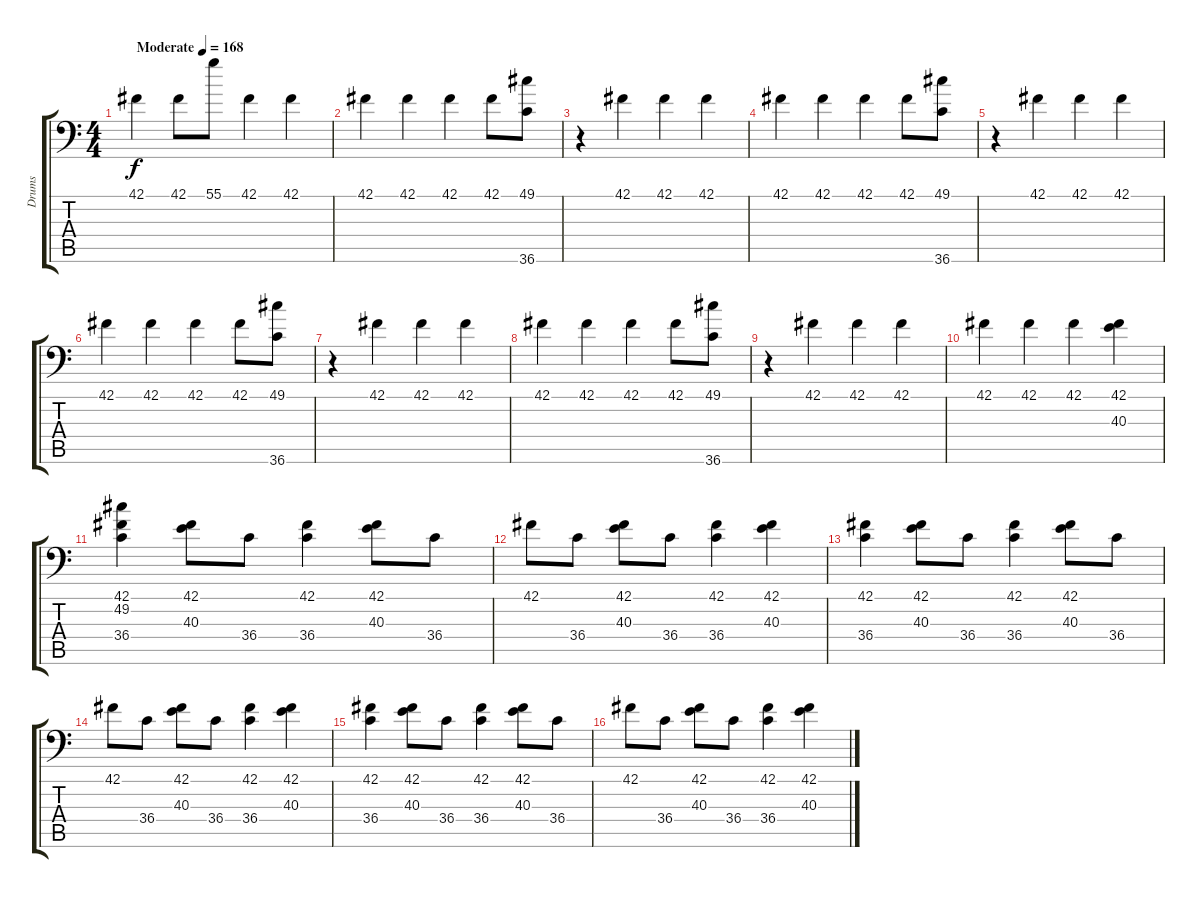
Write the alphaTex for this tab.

\track ("Drums" "Drums") {instrument acousticgrandpiano}
\staff {score tabs}
\tuning (C-1 C-1 C-1 C-1 C-1 C-1) {hide}
\ts (4 4)
\tempo (168 "Moderate")
\clef f4
\ks c
42.1.4{dy f instrument acousticgrandpiano} 42.1.8 55.1.8 42.1.4 42.1.4 |
42.1.4 42.1.4 42.1.4 42.1.8 (49.1 36.6).8 |
r.4 42.1.4 42.1.4 42.1.4 |
42.1.4 42.1.4 42.1.4 42.1.8 (49.1 36.6).8 |
r.4 42.1.4 42.1.4 42.1.4 |
42.1.4 42.1.4 42.1.4 42.1.8 (49.1 36.6).8 |
r.4 42.1.4 42.1.4 42.1.4 |
42.1.4 42.1.4 42.1.4 42.1.8 (49.1 36.6).8 |
r.4 42.1.4 42.1.4 42.1.4 |
42.1.4 42.1.4 42.1.4 (42.1 40.3).4 |
(42.1 49.2 36.4).4 (42.1 40.3).8 36.4.8 (42.1 36.4).4 (42.1 40.3).8 36.4.8 |
42.1.8 36.4.8 (42.1 40.3).8 36.4.8 (42.1 36.4).4 (42.1 40.3).4 |
(42.1 36.4).4 (42.1 40.3).8 36.4.8 (42.1 36.4).4 (42.1 40.3).8 36.4.8 |
42.1.8 36.4.8 (42.1 40.3).8 36.4.8 (42.1 36.4).4 (42.1 40.3).4 |
(42.1 36.4).4 (42.1 40.3).8 36.4.8 (42.1 36.4).4 (42.1 40.3).8 36.4.8 |
42.1.8 36.4.8 (42.1 40.3).8 36.4.8 (42.1 36.4).4 (42.1 40.3).4
